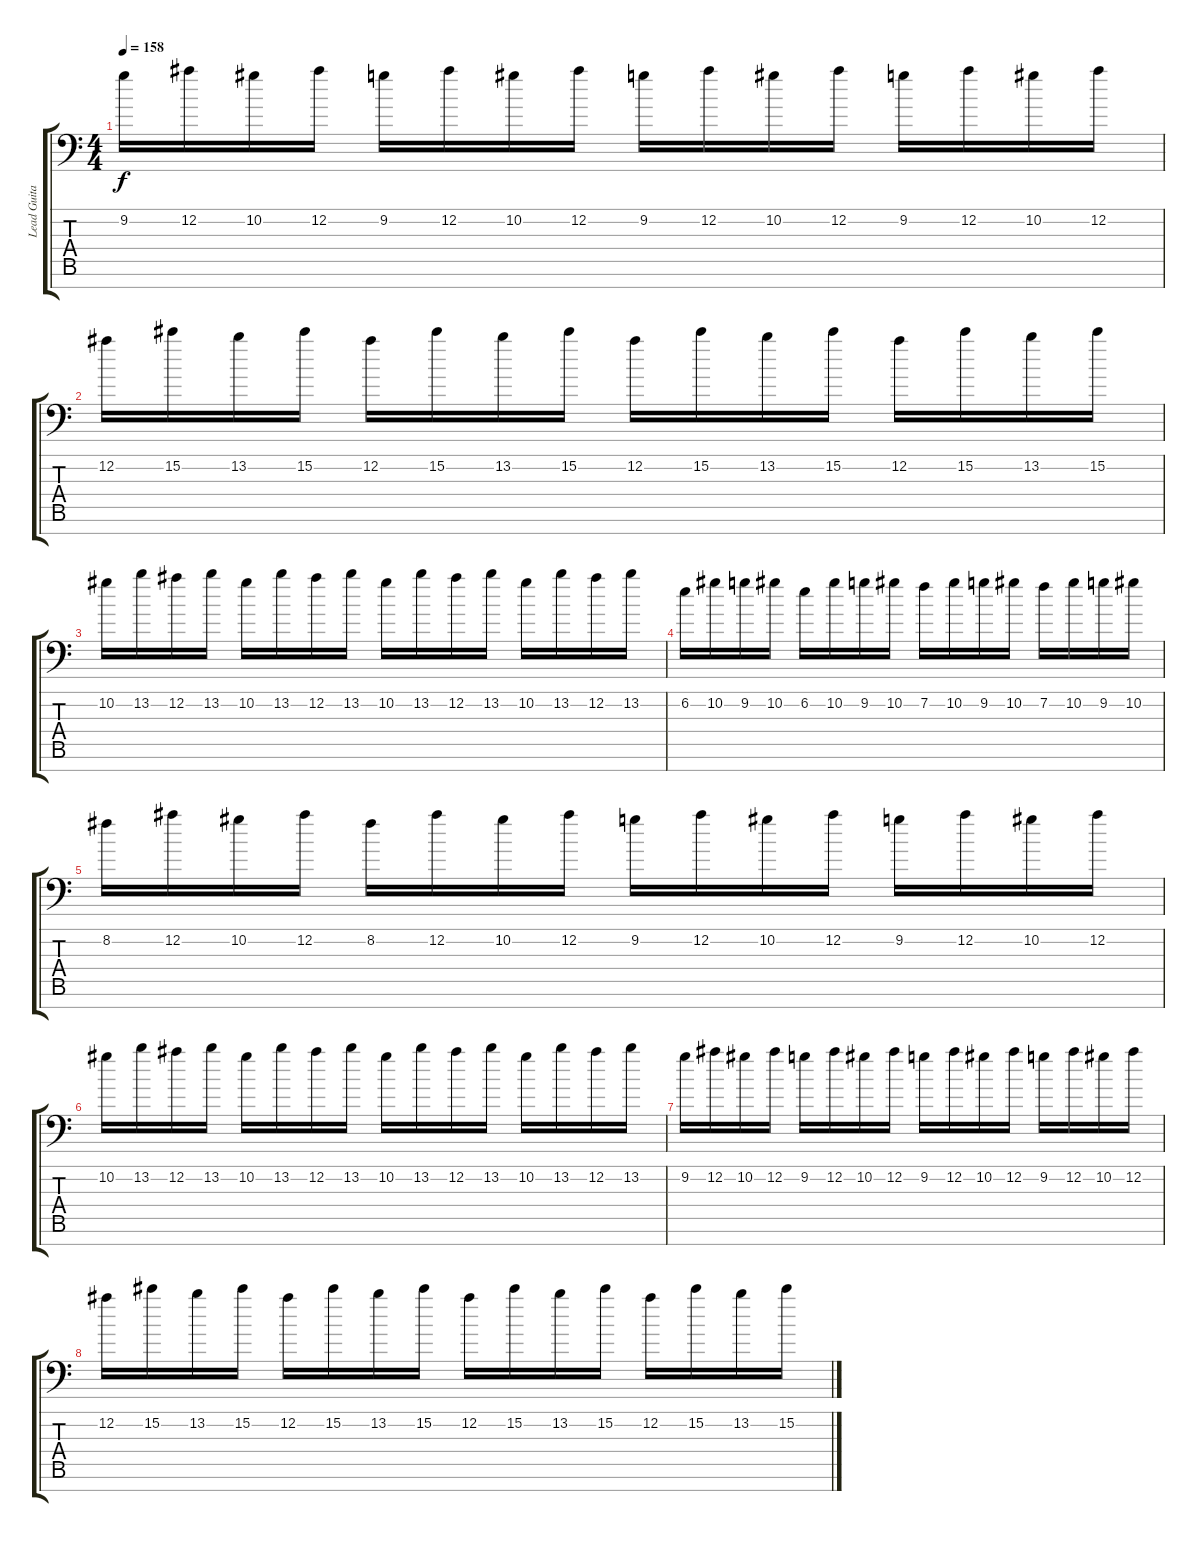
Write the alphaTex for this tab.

\track ("Lead Guitar" "Lead Guita") {instrument distortionguitar}
\staff {score tabs}
\tuning (Eb4 Bb3 Gb3 Db3 Ab2 Eb2 Bb1) {hide}
\ts (4 4)
\tempo 158
\clef f4
\ks c
9.2.16{dy f} 12.2.16 10.2.16 12.2.16 9.2.16 12.2.16 10.2.16 12.2.16 9.2.16 12.2.16 10.2.16 12.2.16 9.2.16 12.2.16 10.2.16 12.2.16 |
12.2.16 15.2.16 13.2.16 15.2.16 12.2.16 15.2.16 13.2.16 15.2.16 12.2.16 15.2.16 13.2.16 15.2.16 12.2.16 15.2.16 13.2.16 15.2.16 |
10.2.16 13.2.16 12.2.16 13.2.16 10.2.16 13.2.16 12.2.16 13.2.16 10.2.16 13.2.16 12.2.16 13.2.16 10.2.16 13.2.16 12.2.16 13.2.16 |
6.2.16 10.2.16 9.2.16 10.2.16 6.2.16 10.2.16 9.2.16 10.2.16 7.2.16 10.2.16 9.2.16 10.2.16 7.2.16 10.2.16 9.2.16 10.2.16 |
8.2.16 12.2.16 10.2.16 12.2.16 8.2.16 12.2.16 10.2.16 12.2.16 9.2.16 12.2.16 10.2.16 12.2.16 9.2.16 12.2.16 10.2.16 12.2.16 |
10.2.16 13.2.16 12.2.16 13.2.16 10.2.16 13.2.16 12.2.16 13.2.16 10.2.16 13.2.16 12.2.16 13.2.16 10.2.16 13.2.16 12.2.16 13.2.16 |
9.2.16 12.2.16 10.2.16 12.2.16 9.2.16 12.2.16 10.2.16 12.2.16 9.2.16 12.2.16 10.2.16 12.2.16 9.2.16 12.2.16 10.2.16 12.2.16 |
12.2.16 15.2.16 13.2.16 15.2.16 12.2.16 15.2.16 13.2.16 15.2.16 12.2.16 15.2.16 13.2.16 15.2.16 12.2.16 15.2.16 13.2.16 15.2.16
